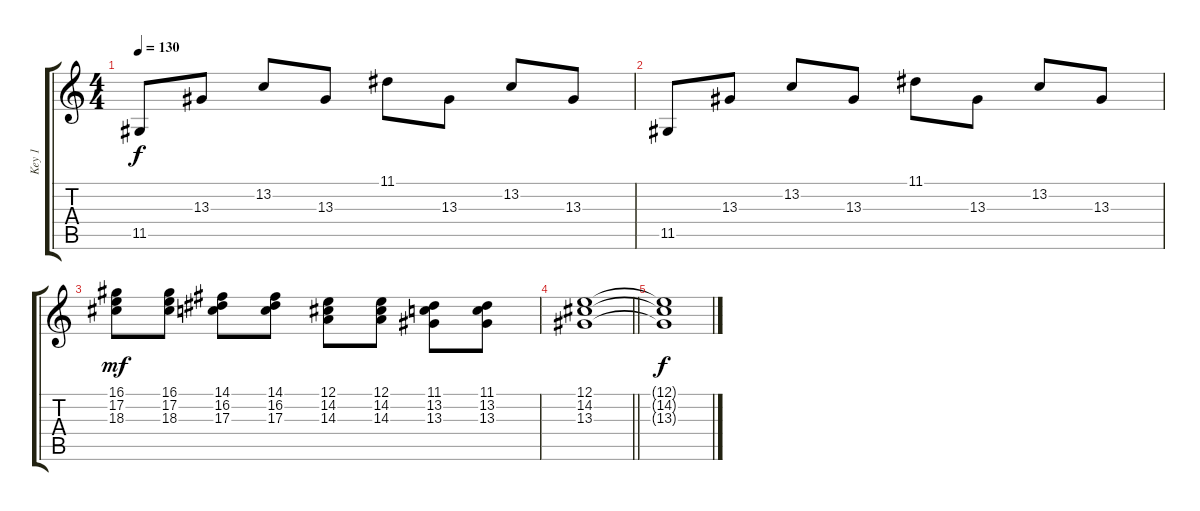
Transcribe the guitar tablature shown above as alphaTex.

\track ("Key 1" "Key 1") {instrument acousticgrandpiano}
\staff {score tabs}
\tuning (E4 B3 G3 D3 A2 E2) {hide}
\ts (4 4)
\tempo 130
\clef g2
\ks c
11.5.8{dy f} 13.3.8 13.2.8 13.3.8 11.1.8 13.3.8 13.2.8 13.3.8 |
11.5.8 13.3.8 13.2.8 13.3.8 11.1.8 13.3.8 13.2.8 13.3.8 |
(16.1 17.2 18.3).8{dy mf} (16.1 17.2 18.3).8 (14.1 16.2 17.3).8 (14.1 16.2 17.3).8 (12.1 14.2 14.3).8 (12.1 14.2 14.3).8 (11.1 13.2 13.3).8 (11.1 13.2 13.3).8 |
\barLineRight lightlight
(12.1 14.2 13.3).1 |
(12.1{t} 14.2{t} 13.3{t}).1{dy f}
